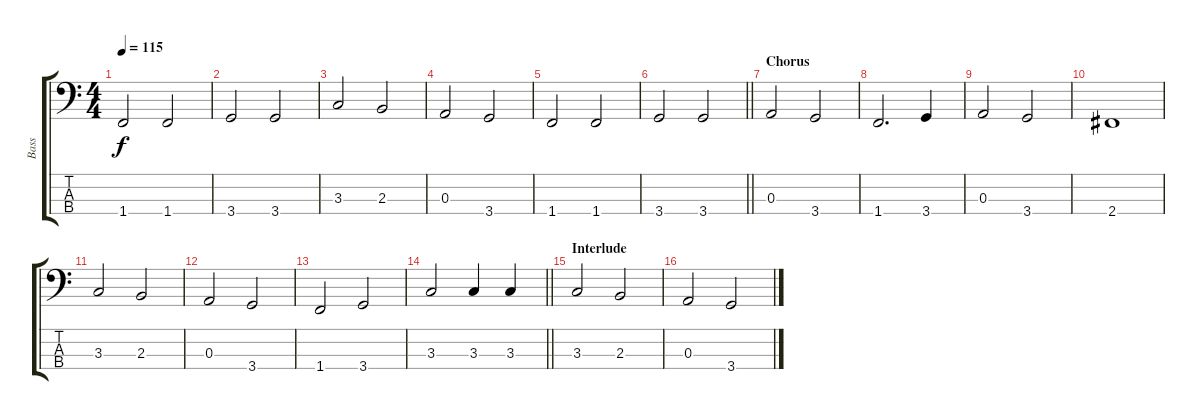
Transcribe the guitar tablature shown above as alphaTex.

\track ("Bass" "Bass") {instrument electricbasspick}
\staff {score tabs}
\tuning (G2 D2 A1 E1) {hide}
\ts (4 4)
\tempo 115
\clef f4
\ks c
1.4.2{dy f} 1.4.2 |
3.4.2 3.4.2 |
3.3.2 2.3.2 |
0.3.2 3.4.2 |
1.4.2 1.4.2 |
\barLineRight lightlight
3.4.2 3.4.2 |
\section ("" "Chorus")
0.3.2 3.4.2 |
1.4.2{d} 3.4.4 |
0.3.2 3.4.2 |
2.4.1 |
3.3.2 2.3.2 |
0.3.2 3.4.2 |
1.4.2 3.4.2 |
\barLineRight lightlight
3.3.2 3.3.4 3.3.4 |
\section ("" "Interlude")
3.3.2 2.3.2 |
0.3.2 3.4.2
